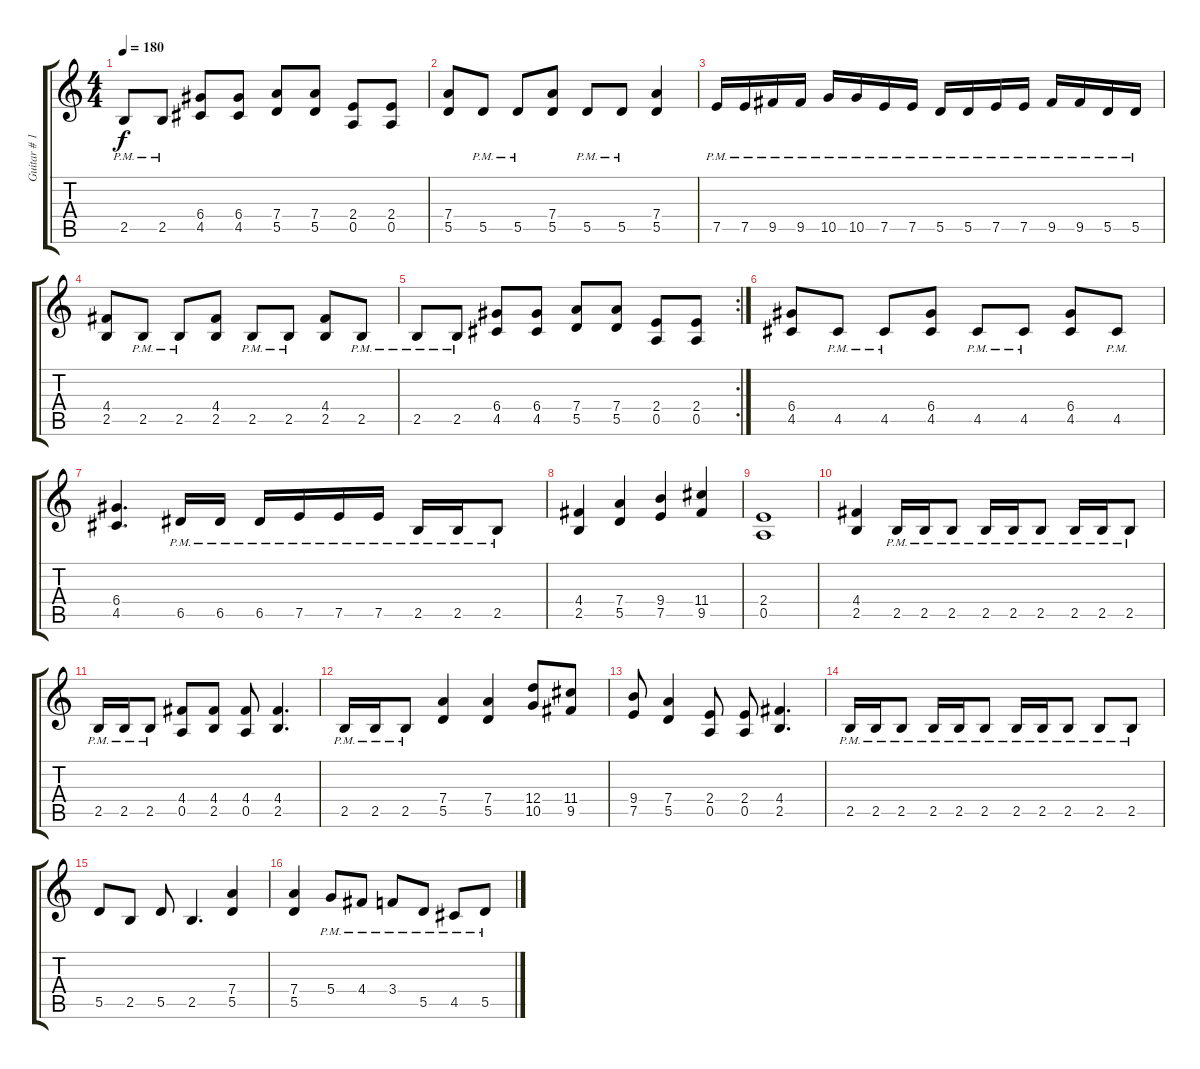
\track ("Guitar # 1" "Guitar # 1") {instrument overdrivenguitar}
\staff {score tabs}
\tuning (E4 B3 G3 D3 A2 E2) {hide}
\ts (4 4)
\tempo 180
\clef g2
\ks c
2.5{pm}.8{dy f} 2.5{pm}.8 (6.4 4.5).8 (6.4 4.5).8 (7.4 5.5).8 (7.4 5.5).8 (2.4 0.5).8 (2.4 0.5).8 |
(7.4 5.5).8 5.5{pm}.8 5.5{pm}.8 (7.4 5.5).8 5.5{pm}.8 5.5{pm}.8 (7.4 5.5).4 |
7.5{pm}.16 7.5{pm}.16 9.5{pm}.16 9.5{pm}.16 10.5{pm}.16 10.5{pm}.16 7.5{pm}.16 7.5{pm}.16 5.5{pm}.16 5.5{pm}.16 7.5{pm}.16 7.5{pm}.16 9.5{pm}.16 9.5{pm}.16 5.5{pm}.16 5.5{pm}.16 |
(4.4 2.5).8 2.5{pm}.8 2.5{pm}.8 (4.4 2.5).8 2.5{pm}.8 2.5{pm}.8 (4.4 2.5).8 2.5{pm}.8 |
\rc 2
2.5{pm}.8 2.5{pm}.8 (6.4 4.5).8 (6.4 4.5).8 (7.4 5.5).8 (7.4 5.5).8 (2.4 0.5).8 (2.4 0.5).8 |
(6.4 4.5).8 4.5{pm}.8 4.5{pm}.8 (6.4 4.5).8 4.5{pm}.8 4.5{pm}.8 (6.4 4.5).8 4.5{pm}.8 |
(6.4 4.5).4{d} 6.5{pm}.16 6.5{pm}.16 6.5{pm}.16 7.5{pm}.16 7.5{pm}.16 7.5{pm}.16 2.5{pm}.16 2.5{pm}.16 2.5{pm}.8 |
(4.4 2.5).4 (7.4 5.5).4 (9.4 7.5).4 (11.4 9.5).4 |
(2.4 0.5).1 |
(4.4 2.5).4 2.5{pm}.16 2.5{pm}.16 2.5{pm}.8 2.5{pm}.16 2.5{pm}.16 2.5{pm}.8 2.5{pm}.16 2.5{pm}.16 2.5{pm}.8 |
2.5{pm}.16 2.5{pm}.16 2.5{pm}.8 (4.4 0.5).8 (4.4 2.5).8 (4.4 0.5).8 (4.4 2.5).4{d} |
2.5{pm}.16 2.5{pm}.16 2.5{pm}.8 (7.4 5.5).4 (7.4 5.5).4 (12.4 10.5).8 (11.4 9.5).8 |
(9.4 7.5).8 (7.4 5.5).4 (2.4 0.5).8 (2.4 0.5).8 (4.4 2.5).4{d} |
2.5{pm}.16 2.5{pm}.16 2.5{pm}.8 2.5{pm}.16 2.5{pm}.16 2.5{pm}.8 2.5{pm}.16 2.5{pm}.16 2.5{pm}.8 2.5{pm}.8 2.5{pm}.8 |
5.5.8 2.5.8 5.5.8 2.5.4{d} (7.4 5.5).4 |
(7.4 5.5).4 5.4{pm}.8 4.4{pm}.8 3.4{pm}.8 5.5{pm}.8 4.5{pm}.8 5.5{pm}.8
